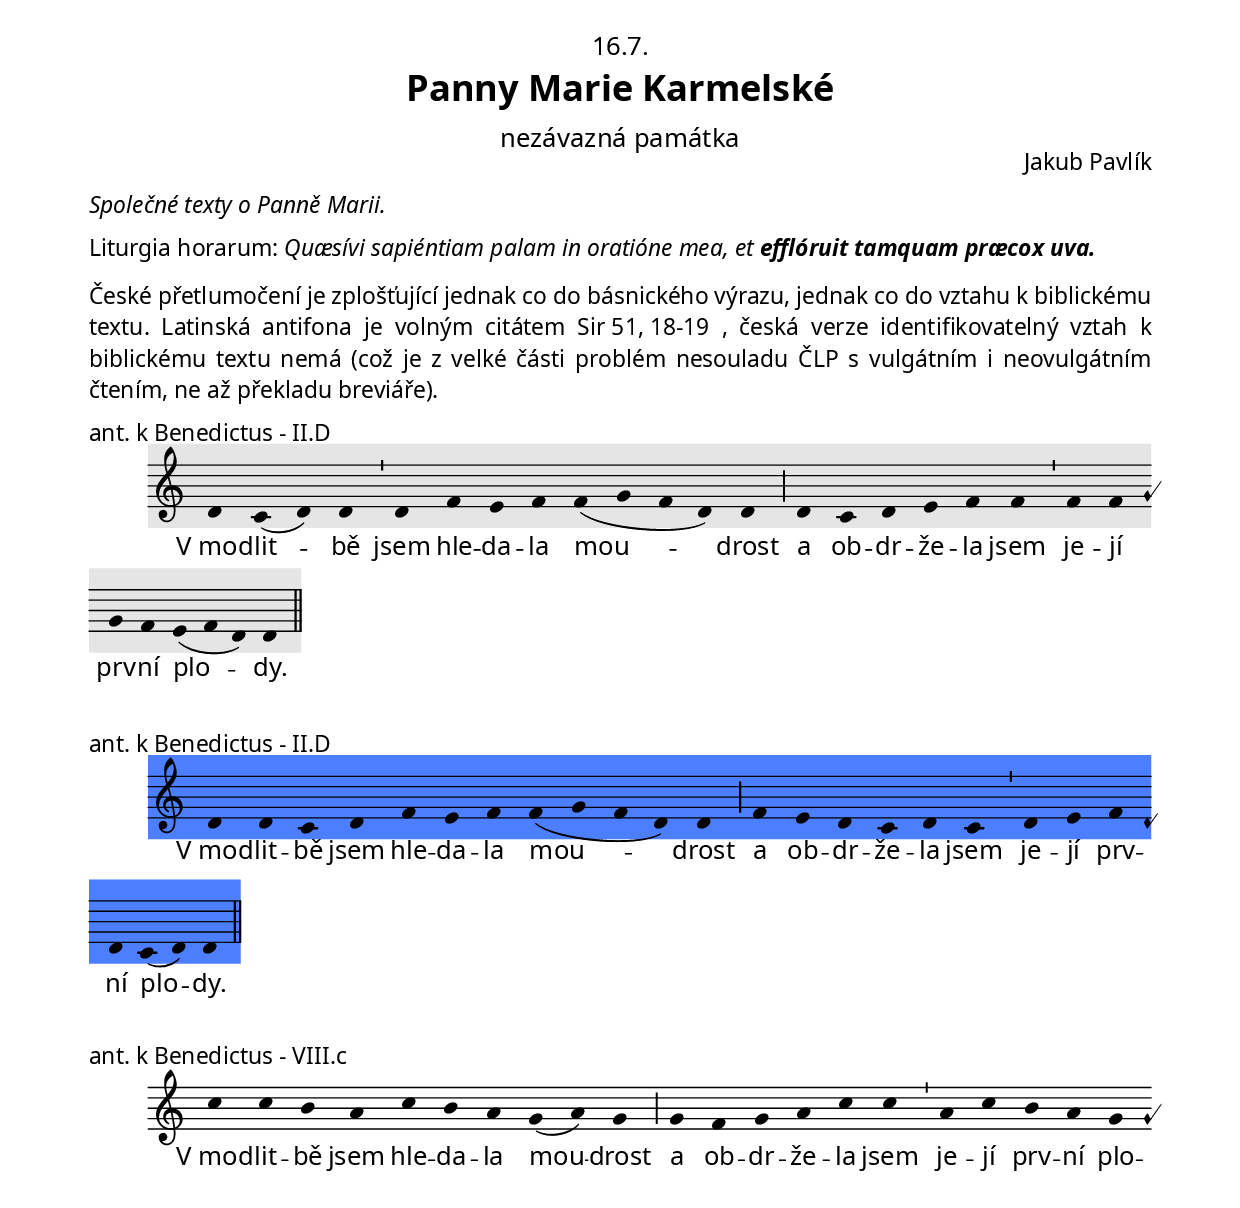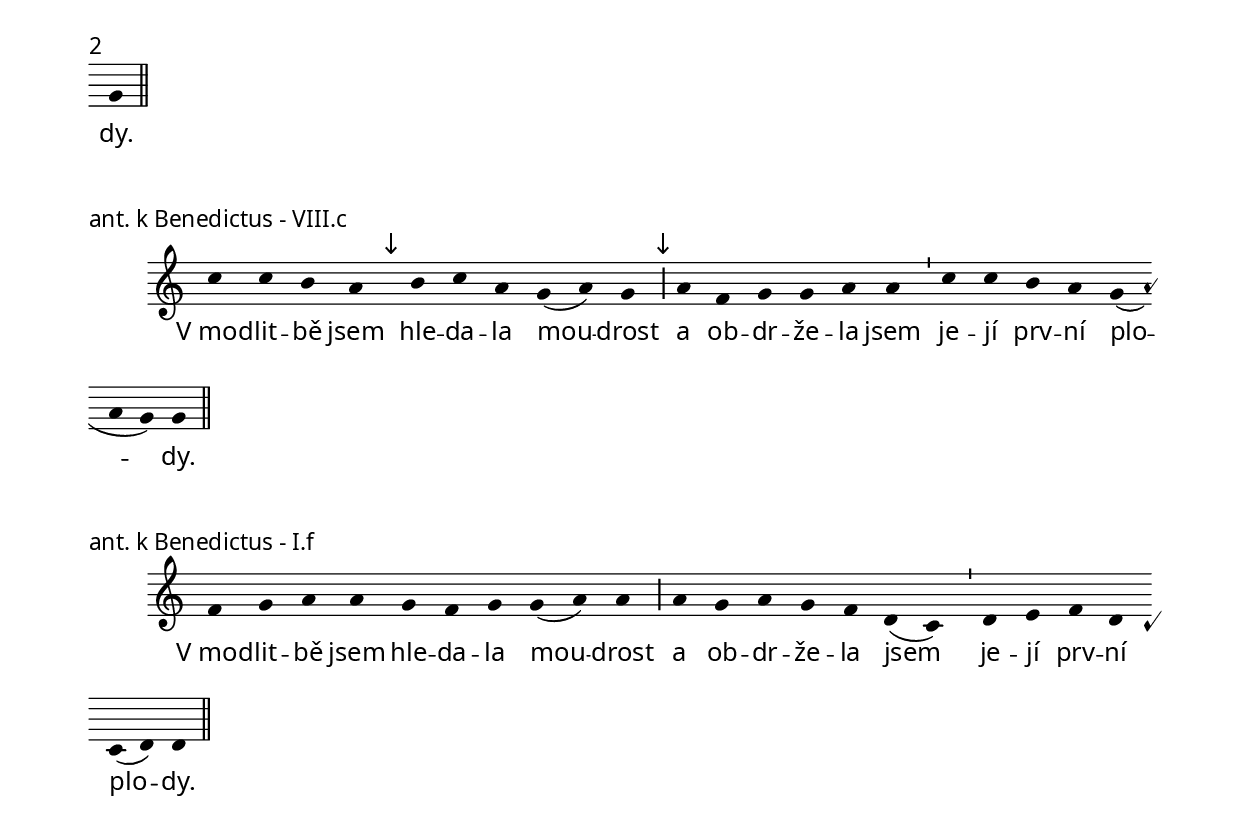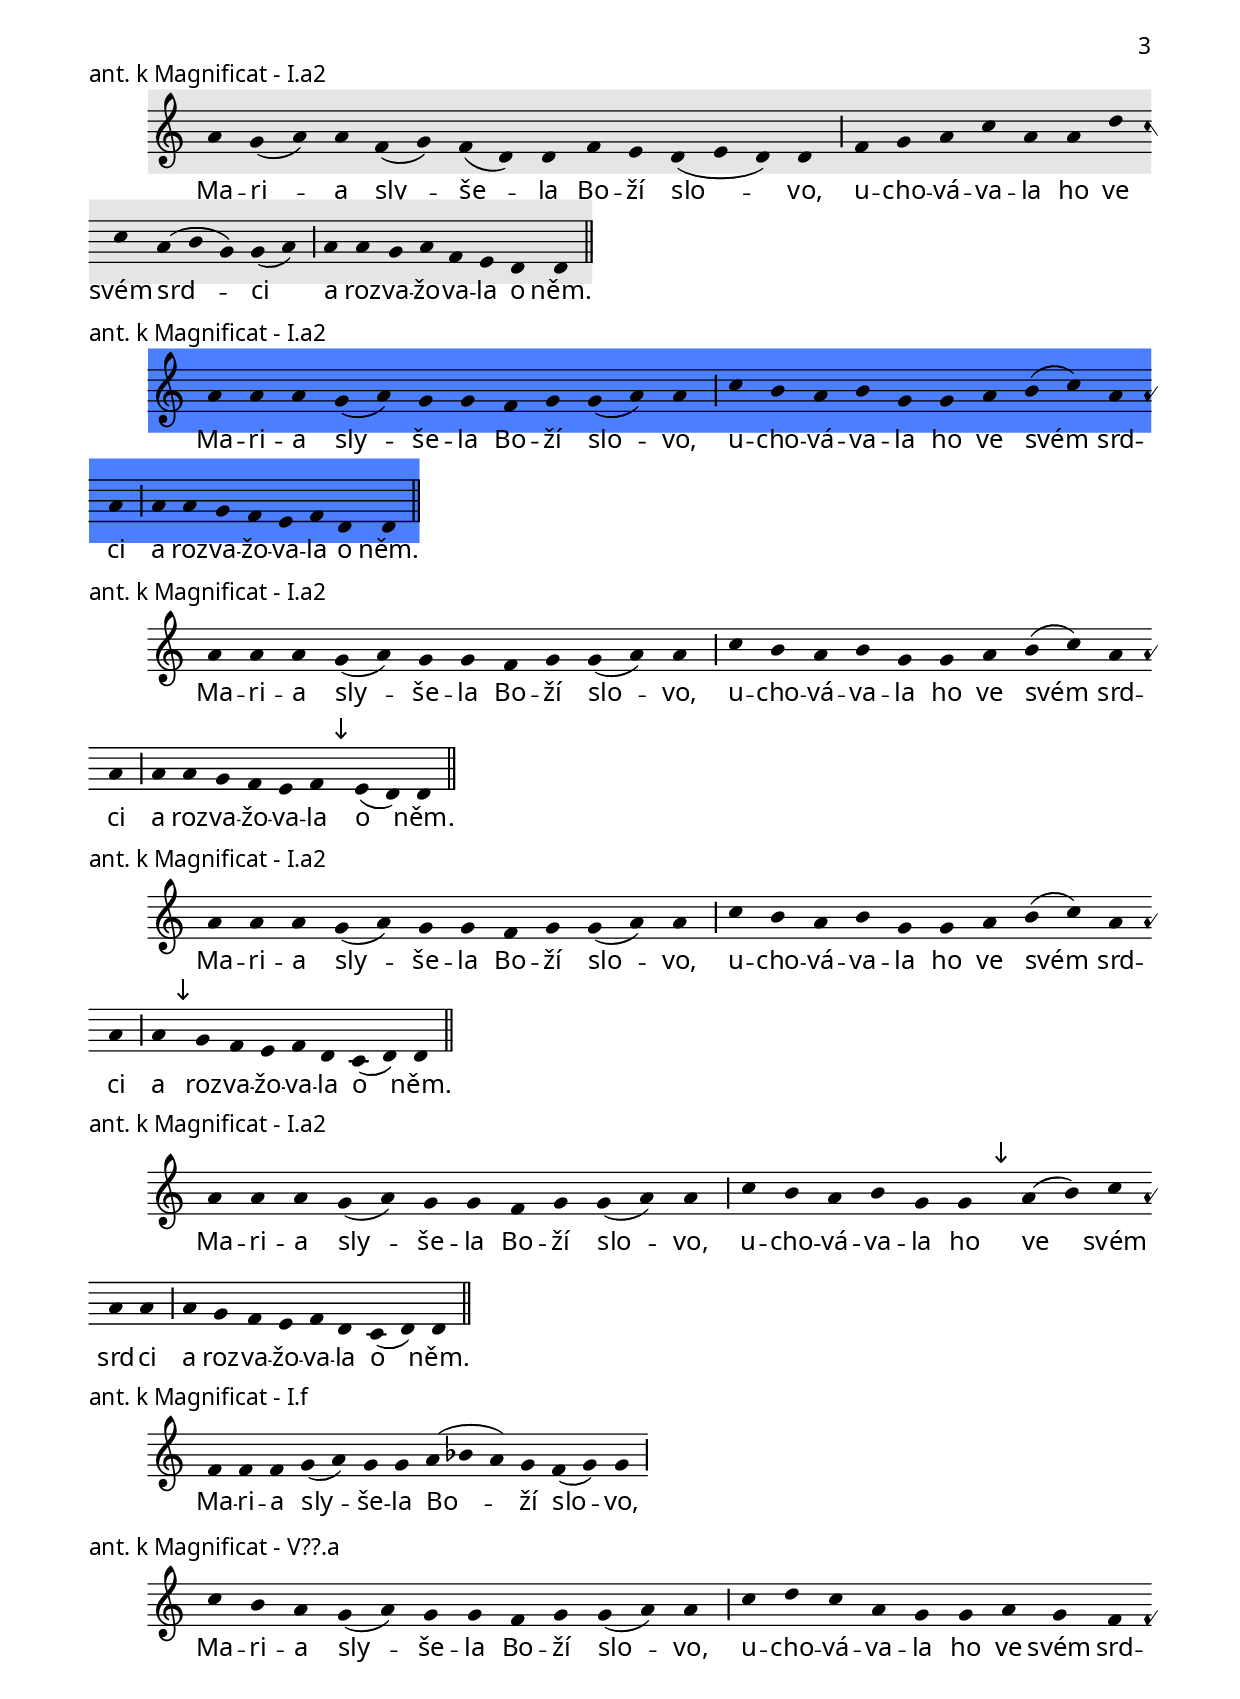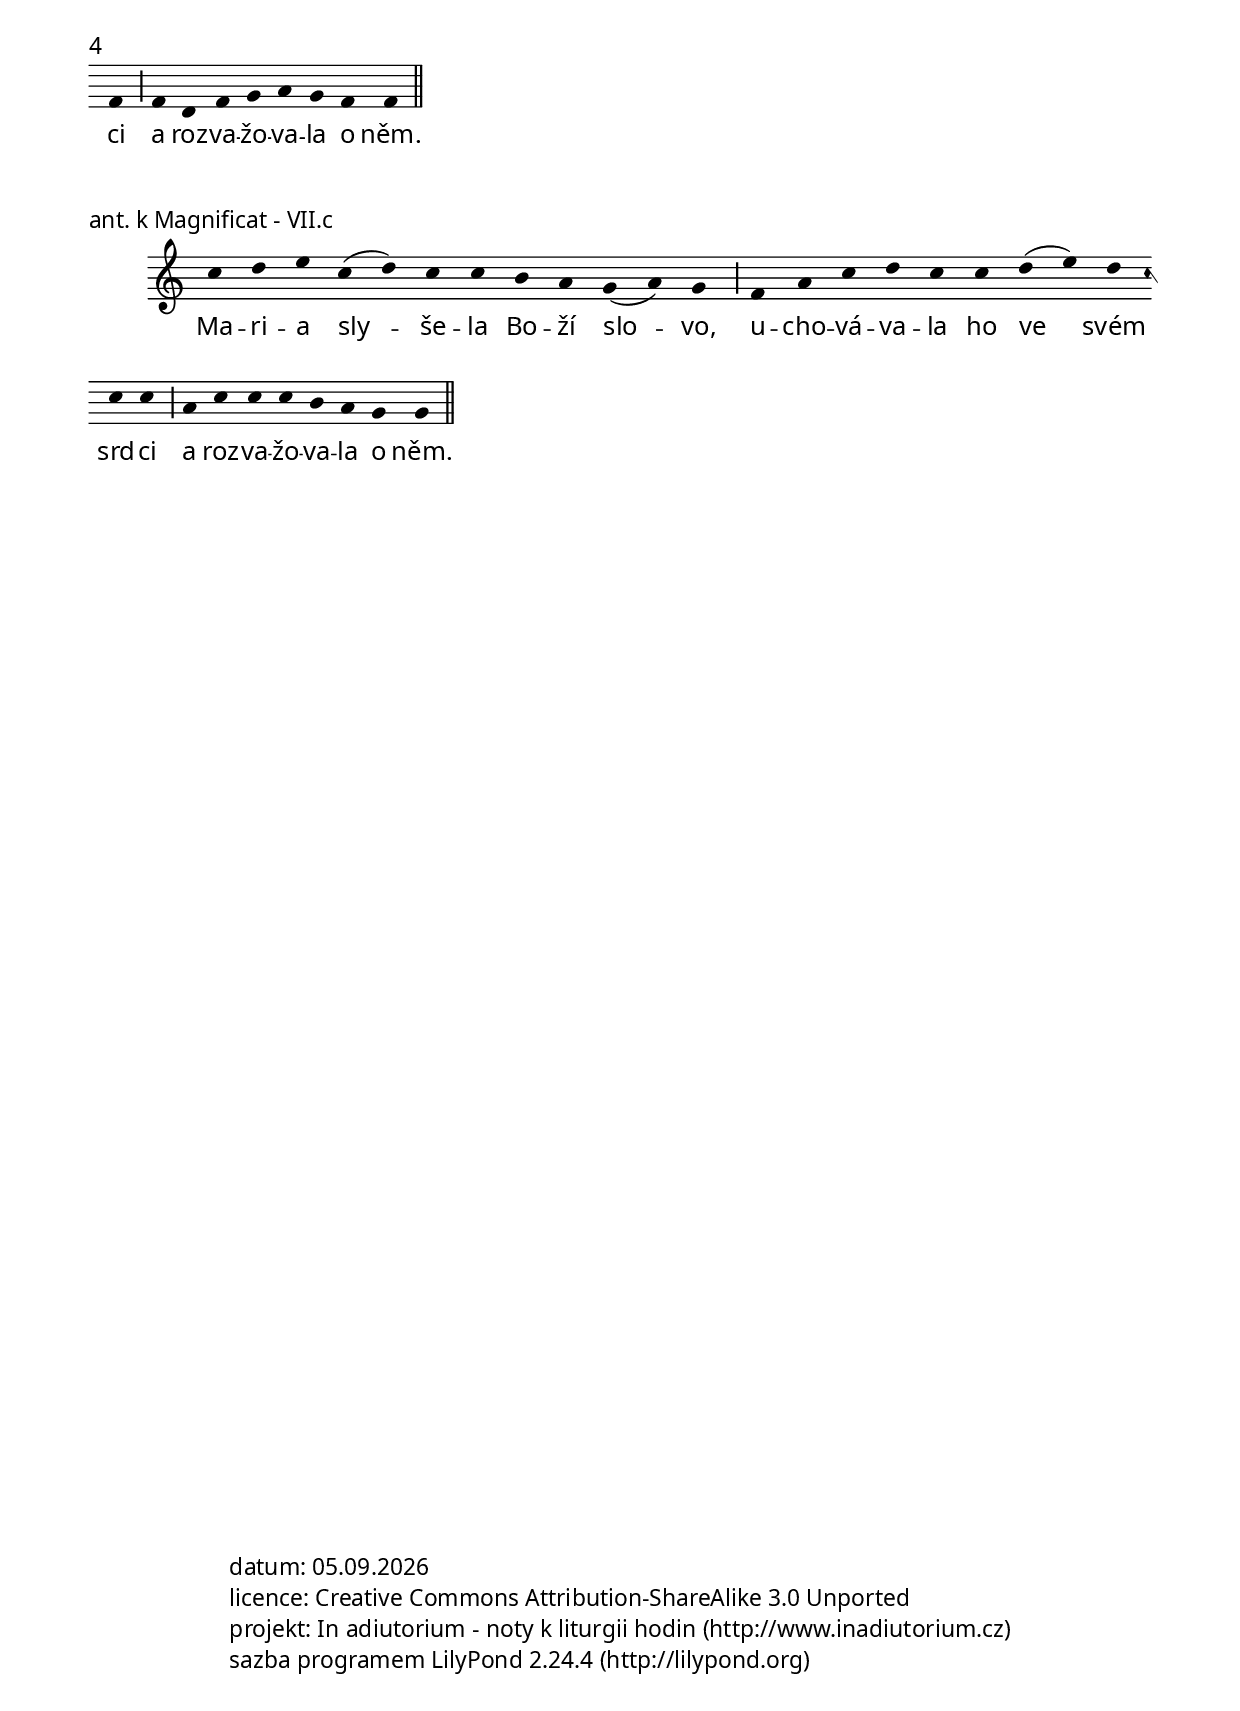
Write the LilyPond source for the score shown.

\version "2.17.17"

\include "../spolecne.ly"

\header {
  title = \markup\titleSvatek
            "Panny Marie Karmelské"
            "nezávazná památka"
            16.7.
  composer = "Jakub Pavlík"
}

\markup\communia #'(#:maria)

\markup\justify{
  Liturgia horarum:
  \italic{
    Quæsívi sapiéntiam palam in oratióne mea,
    et \bold{efflóruit tamquam præcox uva.}
  }
}
\markup\justify{
  České přetlumočení je zplošťující jednak co do básnického výrazu,
  jednak co do vztahu k biblickému textu.
  Latinská antifona je volným citátem \make-bible-link "Sir 51, 18-19" ,
  česká verze identifikovatelný vztah k biblickému textu nemá
  (což je z velké části problém nesouladu ČLP s vulgátním i neovulgátním čtením,
  ne až překladu breviáře).
}

\score {
  \relative c' {
    \zvyraznovacSedy
    \choralniRezim
    d4 c( d) d \barMin d f e f f( g f d) d \barMaior
    d c d e f f \barMin f f g f e( f d) d \barFinalis
  }
  \addlyrics {
    V_mod -- lit -- bě jsem hle -- da -- la mou -- drost
    a ob -- dr -- že -- la jsem je -- jí prv -- ní plo -- dy.
  }
  \header {
    quid = "ant. k Benedictus"
    modus = "II"
    differentia = "D"
    psalmus = ""
    placet = "extra mdlá"
    id = "aben"
    piece = \markup {\sestavTitulekBezZalmu}
  }
}

\score {
  \relative c' {
    \zvyraznovacModry
    \choralniRezim
    d4 d c d f e f f( g f d) d \barMaior
    f e d c d c \barMin
    d e f d c( d) d \barFinalis
  }
  \addlyrics {
    V_mod -- lit -- bě jsem hle -- da -- la mou -- drost
    a ob -- dr -- že -- la jsem
    je -- jí prv -- ní plo -- dy.
  }
  \header {
    quid = "ant. k Benedictus"
    modus = "II"
    differentia = "D"
    psalmus = ""
    id = "aben"
    piece = \markup {\sestavTitulekBezZalmu}
  }
}

\score {
  \relative c'' {
    \choralniRezim
    c4 c b a c b a g( a) g \barMaior
    g f g a c c \barMin
    a c b a g g \barFinalis
  }
  \addlyrics {
    V_mod -- lit -- bě jsem hle -- da -- la mou -- drost
    a ob -- dr -- že -- la jsem
    je -- jí prv -- ní plo -- dy.
  }
  \header {
    quid = "ant. k Benedictus"
    modus = "VIII"
    differentia = "c"
    psalmus = ""
    id = "aben"
    piece = \markup {\sestavTitulekBezZalmu}
  }
}

\score {
  \relative c'' {
    \choralniRezim
    c4 c b a \mark\sipka b c a g( a) g \barMaior
    \mark\sipka a f g g a a \barMin
    c c b a g( a g) g \barFinalis
  }
  \addlyrics {
    V_mod -- lit -- bě jsem hle -- da -- la mou -- drost
    a ob -- dr -- že -- la jsem
    je -- jí prv -- ní plo -- dy.
  }
  \header {
    quid = "ant. k Benedictus"
    modus = "VIII"
    differentia = "c"
    psalmus = ""
    id = "aben"
    piece = \markup {\sestavTitulekBezZalmu}
  }
}

\score {
  \relative c' {
    \choralniRezim
    f4 g a a g f g g( a) a \barMaior
    a g a g f d( c) \barMin
    d e f d c( d) d \barFinalis
  }
  \addlyrics {
    V_mod -- lit -- bě jsem hle -- da -- la mou -- drost
    a ob -- dr -- že -- la jsem
    je -- jí prv -- ní plo -- dy.
  }
  \header {
    quid = "ant. k Benedictus"
    modus = "I"
    differentia = "f"
    psalmus = ""
    id = "aben"
    piece = \markup {\sestavTitulekBezZalmu}
  }
}

\pageBreak

\score {
  \relative c'' {
    \zvyraznovacSedy
    \choralniRezim
    a4 g( a) a f( g) f( d) d f e d( e d) d \barMaior
    f g a c a a d c a( b g) g( a) \barMaior
    a a g a f e d d \barFinalis
  }
  \addlyrics {
    Ma -- ri -- a sly -- še -- la Bo -- ží slo -- vo,
    u -- cho -- vá -- va -- la ho ve svém srd -- ci
    a roz -- va -- žo -- va -- la o něm.
  }
  \header {
    quid = "ant. k Magnificat"
    modus = "I"
    differentia = "a2"
    psalmus = ""
    placet = "nic moc. melisma na _srdci_ raději pryč; zbytečně velký rozsah; _rozvažovala o něm_ má sklon k vadnému rytmu"
    id = "amag"
    piece = \markup {\sestavTitulekBezZalmu}
  }
}

\score {
  \relative c'' {
    \zvyraznovacModry
    \choralniRezim
    a4 a a g( a) g g f g g( a) a \barMaior
    c b a b g g a b( c) a a \barMaior
    a a g f e f d d \barFinalis
  }
  \addlyrics {
    Ma -- ri -- a sly -- še -- la Bo -- ží slo -- vo,
    u -- cho -- vá -- va -- la ho ve svém srd -- ci
    a roz -- va -- žo -- va -- la o něm.
  }
  \header {
    quid = "ant. k Magnificat"
    modus = "I"
    differentia = "a2"
    psalmus = ""
    id = "amag"
    piece = \markup {\sestavTitulekBezZalmu}
  }
}

\score {
  \relative c'' {
    \choralniRezim
    a4 a a g( a) g g f g g( a) a \barMaior
    c b a b g g a b( c) a a \barMaior
    a a g f e f \mark\sipka e( d) d \barFinalis
  }
  \addlyrics {
    Ma -- ri -- a sly -- še -- la Bo -- ží slo -- vo,
    u -- cho -- vá -- va -- la ho ve svém srd -- ci
    a roz -- va -- žo -- va -- la o něm.
  }
  \header {
    quid = "ant. k Magnificat"
    modus = "I"
    differentia = "a2"
    psalmus = ""
    id = "amag"
    piece = \markup {\sestavTitulekBezZalmu}
  }
}

\score {
  \relative c'' {
    \choralniRezim
    a4 a a g( a) g g f g g( a) a \barMaior
    c b a b g g a b( c) a a \barMaior
    a \mark\sipka g f e f d c( d) d \barFinalis
  }
  \addlyrics {
    Ma -- ri -- a sly -- še -- la Bo -- ží slo -- vo,
    u -- cho -- vá -- va -- la ho ve svém srd -- ci
    a roz -- va -- žo -- va -- la o něm.
  }
  \header {
    quid = "ant. k Magnificat"
    modus = "I"
    differentia = "a2"
    psalmus = ""
    id = "amag"
    piece = \markup {\sestavTitulekBezZalmu}
  }
}

\score {
  \relative c'' {
    \choralniRezim
    a4 a a g( a) g g f g g( a) a \barMaior
    c b a b g g \mark\sipka a( b) c a a \barMaior
    a g f e f d c( d) d \barFinalis
  }
  \addlyrics {
    Ma -- ri -- a sly -- še -- la Bo -- ží slo -- vo,
    u -- cho -- vá -- va -- la ho ve svém srd -- ci
    a roz -- va -- žo -- va -- la o něm.
  }
  \header {
    quid = "ant. k Magnificat"
    modus = "I"
    differentia = "a2"
    psalmus = ""
    id = "amag"
    piece = \markup {\sestavTitulekBezZalmu}
  }
}

\score {
  \relative c' {
    \choralniRezim
    f4 f f g( a) g g a( bes a) g f( g) g \barMaior
  }
  \addlyrics {
    Ma -- ri -- a sly -- še -- la Bo -- ží slo -- vo,
    u -- cho -- vá -- va -- la ho ve svém srd -- ci
    a roz -- va -- žo -- va -- la o něm.
  }
  \header {
    quid = "ant. k Magnificat"
    modus = "I"
    differentia = "f"
    psalmus = ""
    id = "amag"
    piece = \markup {\sestavTitulekBezZalmu}
  }
}

\score {
  \relative c'' {
    \choralniRezim
    c4 b a g( a) g g f g g( a) a \barMaior
    c d c a g g a g f f \barMaior
    f d f g a g f f \barFinalis
  }
  \addlyrics {
    Ma -- ri -- a sly -- še -- la Bo -- ží slo -- vo,
    u -- cho -- vá -- va -- la ho ve svém srd -- ci
    a roz -- va -- žo -- va -- la o něm.
  }
  \header {
    quid = "ant. k Magnificat"
    modus = "V??"
    differentia = "a"
    psalmus = ""
    id = "amag"
    piece = \markup {\sestavTitulekBezZalmu}
  }
}

\score {
  \relative c'' {
    \choralniRezim
    c4 d e c( d) c c b a g( a) g \barMaior
    f a c d c c d( e) d c c \barMaior
    a c c c b a g g \barFinalis
  }
  \addlyrics {
    Ma -- ri -- a sly -- še -- la Bo -- ží slo -- vo,
    u -- cho -- vá -- va -- la ho ve svém srd -- ci
    a roz -- va -- žo -- va -- la o něm.
  }
  \header {
    quid = "ant. k Magnificat"
    modus = "VII"
    differentia = "c"
    psalmus = ""
    id = "amag"
    piece = \markup {\sestavTitulekBezZalmu}
  }
}
